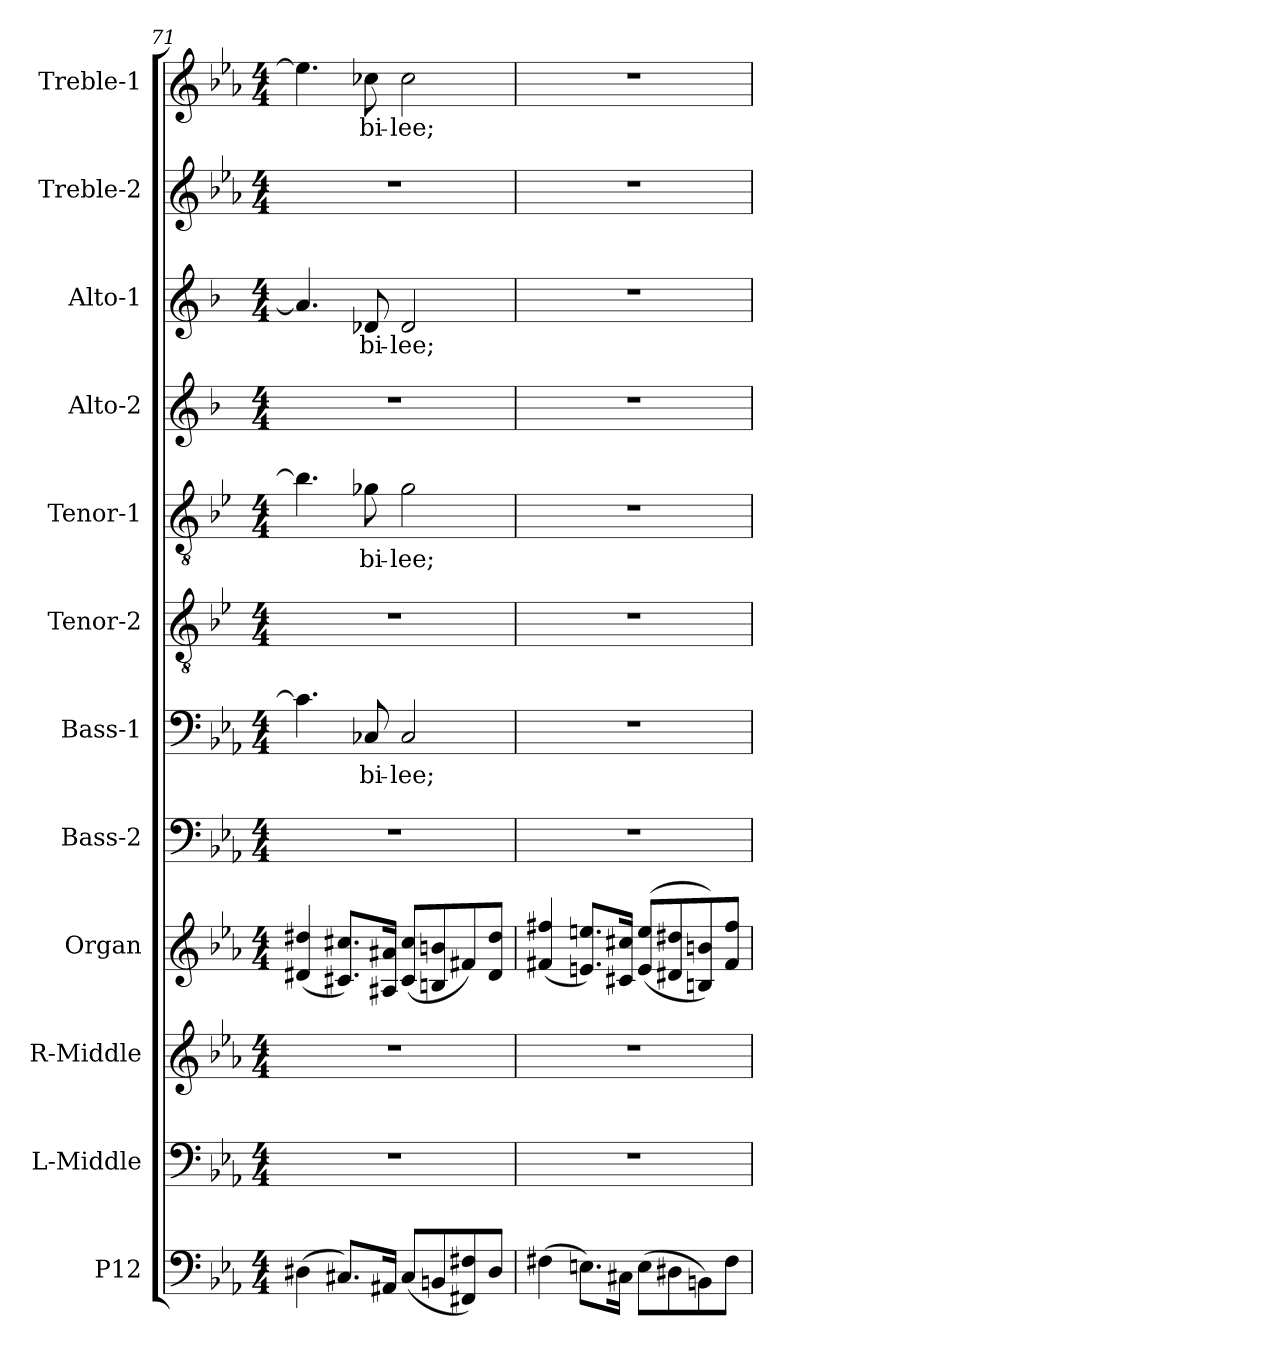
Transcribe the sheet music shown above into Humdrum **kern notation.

**kern	**kern	**kern	**kern	**kern	**kern	**text	**kern	**kern	**text	**kern	**kern	**text	**kern	**kern	**text
*part12	*part11	*part10	*part9	*part8	*part7	*part7	*part6	*part5	*part5	*part4	*part3	*part3	*part2	*part1	*part1
*staff12	*staff11	*staff10	*staff9	*staff8	*staff7	*staff7	*staff6	*staff5	*staff5	*staff4	*staff3	*staff3	*staff2	*staff1	*staff1
*I"P12	*I"L-Middle	*I"R-Middle	*I"Organ	*I"Bass-2	*I"Bass-1	*	*I"Tenor-2	*I"Tenor-1	*	*I"Alto-2	*I"Alto-1	*	*I"Treble-2	*I"Treble-1	*
*	*I'L-M	*	*	*I'B2:	*I'B:	*	*I'T2:	*I'T:	*	*I'A2:	*I'A:	*	*	*	*
*clefF4	*clefF4	*clefG2	*clefG2	*clefF4	*clefF4	*	*clefGv2	*clefGv2	*	*clefG2	*clefG2	*	*clefG2	*clefG2	*
*	*	*	*	*	*	*	*ITrd4c7	*ITrd4c7	*	*ITrd1c2	*ITrd1c2	*	*ITrd-7c-12	*ITrd-7c-12	*
*k[b-e-a-]	*k[b-e-a-]	*k[b-e-a-]	*k[b-e-a-]	*k[b-e-a-]	*k[b-e-a-]	*	*k[b-e-a-]	*k[b-e-a-]	*	*k[b-e-a-]	*k[b-e-a-]	*	*k[b-e-a-]	*k[b-e-a-]	*
*E-:	*E-:	*E-:	*E-:	*E-:	*E-:	*	*E-:	*E-:	*	*E-:	*E-:	*	*E-:	*E-:	*
*M4/4	*M4/4	*M4/4	*M4/4	*M4/4	*M4/4	*	*M4/4	*M4/4	*	*M4/4	*M4/4	*	*M4/4	*M4/4	*
=71	=71	=71	=71	=71	=71	=71	=71	=71	=71	=71	=71	=71	=71	=71	=71
(4D#Xi\	1r	1r	(4d#Xi/ 4dd#Xi	1r	4.c-i\]	.	1r	4.e-i\]	.	1r	4.g-i/]	.	1r	4.eee-i\]	.
8.C#Xi/L)	.	.	8.c#Xi/ 8.cc#XiL)	.	.	.	.	.	.	.	.	.	.	.	.
!	!	!	!	!	!	!LO:LY:b:color=#000000	!	!	!	!	!	!	!	!	!
!	!	!	!	!	!	!	!	!	!LO:LY:b:color=#000000	!	!	!	!	!	!
!	!	!	!	!	!	!	!	!	!	!	!	!LO:LY:b:color=#000000	!	!	!
!	!	!	!	!	!	!	!	!	!	!	!	!	!	!	!LO:LY:b:color=#000000
.	.	.	.	.	8C-Xi/	-bi-	.	8c-Xi\	-bi-	.	8c-Xi/	-bi-	.	8ccc-Xi\	-bi-
16AA#Xi/Jk	.	.	16A#Xi/ 16a#XiJk	.	.	.	.	.	.	.	.	.	.	.	.
!	!	!	!	!	!	!LO:LY:b:color=#000000	!	!	!	!	!	!	!	!	!
!	!	!	!	!	!	!	!	!	!LO:LY:b:color=#000000	!	!	!	!	!	!
!	!	!	!	!	!	!	!	!	!	!	!	!LO:LY:b:color=#000000	!	!	!
!	!	!	!	!	!	!	!	!	!	!	!	!	!	!	!LO:LY:b:color=#000000
(8C#i/L	.	.	(8c#i/ 8cc#iL	.	2C-i/	-lee;	.	2c-i\	-lee;	.	2c-i/	-lee;	.	2ccc-i\	-lee;
8BBni/	.	.	8Bni/ 8bni	.	.	.	.	.	.	.	.	.	.	.	.
8FF#Xi/ 8F#Xi)	.	.	8f#Xi/)	.	.	.	.	.	.	.	.	.	.	.	.
8D#i/J	.	.	8d#i/ 8dd#iJ	.	.	.	.	.	.	.	.	.	.	.	.
=72	=72	=72	=72	=72	=72	=72	=72	=72	=72	=72	=72	=72	=72	=72	=72
(4F#Xi\	1r	1r	(4f#Xi/ 4ff#Xi	1r	1r	.	1r	1r	.	1r	1r	.	1r	1r	.
8.Eni\L)	.	.	8.eni/ 8.eeniL)	.	.	.	.	.	.	.	.	.	.	.	.
16C#Xi\Jk	.	.	16c#Xi/ 16cc#XiJk	.	.	.	.	.	.	.	.	.	.	.	.
(8Ei\L	.	.	((8ei/ 8eeiL	.	.	.	.	.	.	.	.	.	.	.	.
8D#Xi\	.	.	8d#Xi/ 8dd#Xi	.	.	.	.	.	.	.	.	.	.	.	.
8BBni\)	.	.	8Bni/ 8bni))	.	.	.	.	.	.	.	.	.	.	.	.
8F#i\J	.	.	8f#i/ 8ff#iJ	.	.	.	.	.	.	.	.	.	.	.	.
=	=	=	=	=	=	=	=	=	=	=	=	=	=	=	=
*-	*-	*-	*-	*-	*-	*-	*-	*-	*-	*-	*-	*-	*-	*-	*-
